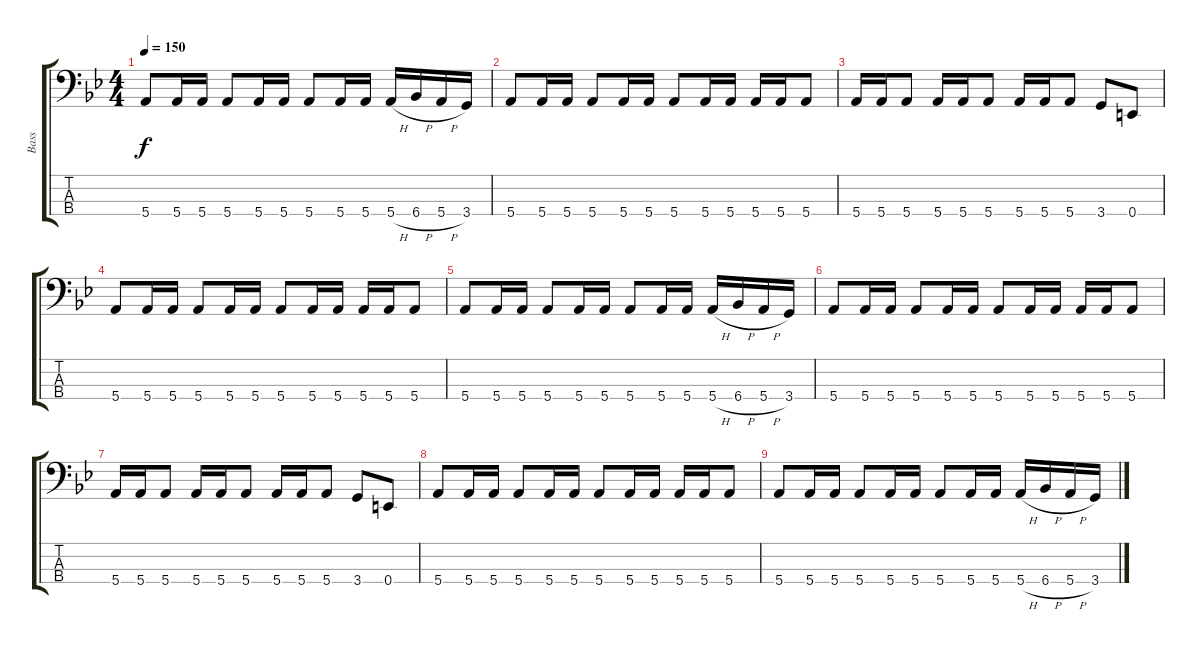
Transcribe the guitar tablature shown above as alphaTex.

\track ("Bass" "Bass") {instrument electricbassfinger}
\staff {score tabs}
\tuning (G2 D2 A1 E1) {hide}
\ts (4 4)
\tempo 150
\clef f4
\ks bb
5.4.8{dy f} 5.4.16 5.4.16 5.4.8 5.4.16 5.4.16 5.4.8 5.4.16 5.4.16 5.4{h}.16 6.4{h}.16 5.4{h}.16 3.4.16 |
5.4.8 5.4.16 5.4.16 5.4.8 5.4.16 5.4.16 5.4.8 5.4.16 5.4.16 5.4.16 5.4.16 5.4.8 |
5.4.16 5.4.16 5.4.8 5.4.16 5.4.16 5.4.8 5.4.16 5.4.16 5.4.8 3.4.8 0.4.8 |
5.4.8 5.4.16 5.4.16 5.4.8 5.4.16 5.4.16 5.4.8 5.4.16 5.4.16 5.4.16 5.4.16 5.4.8 |
5.4.8 5.4.16 5.4.16 5.4.8 5.4.16 5.4.16 5.4.8 5.4.16 5.4.16 5.4{h}.16 6.4{h}.16 5.4{h}.16 3.4.16 |
5.4.8 5.4.16 5.4.16 5.4.8 5.4.16 5.4.16 5.4.8 5.4.16 5.4.16 5.4.16 5.4.16 5.4.8 |
5.4.16 5.4.16 5.4.8 5.4.16 5.4.16 5.4.8 5.4.16 5.4.16 5.4.8 3.4.8 0.4.8 |
5.4.8 5.4.16 5.4.16 5.4.8 5.4.16 5.4.16 5.4.8 5.4.16 5.4.16 5.4.16 5.4.16 5.4.8 |
5.4.8 5.4.16 5.4.16 5.4.8 5.4.16 5.4.16 5.4.8 5.4.16 5.4.16 5.4{h}.16 6.4{h}.16 5.4{h}.16 3.4.16
